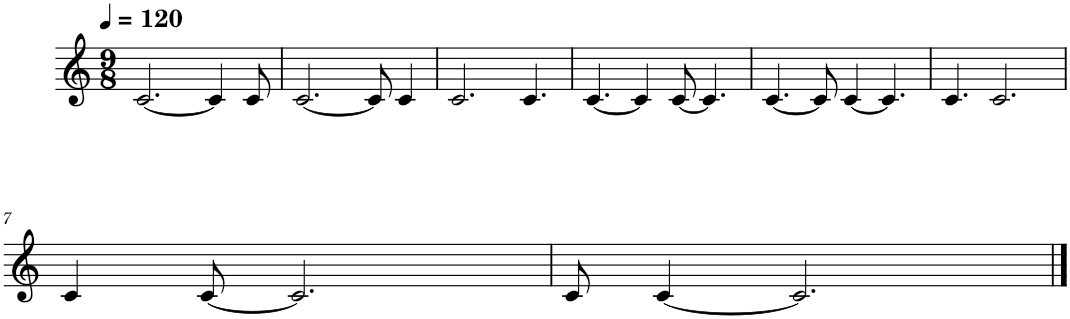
**kern
*part1
*staff1
*I"Piano
*I'Pno.
*clefG2
*k[]
*M9/8
*MM120
=1
[2.c/
4c/]
8c/
=2
[2.c/
8c/]
4c/
=3
2.c/
4.c/
=4
[4.c/
4c/]
[8c/
4.c/]
=5
[4.c/
8c/]
[4c/
4.c/]
=6
4.c/
2.c/
!!LO:LB:g=z
=7
4c/
[8c/
2.c/]
=8
8c/
[4c/
2.c/]
==
*-
